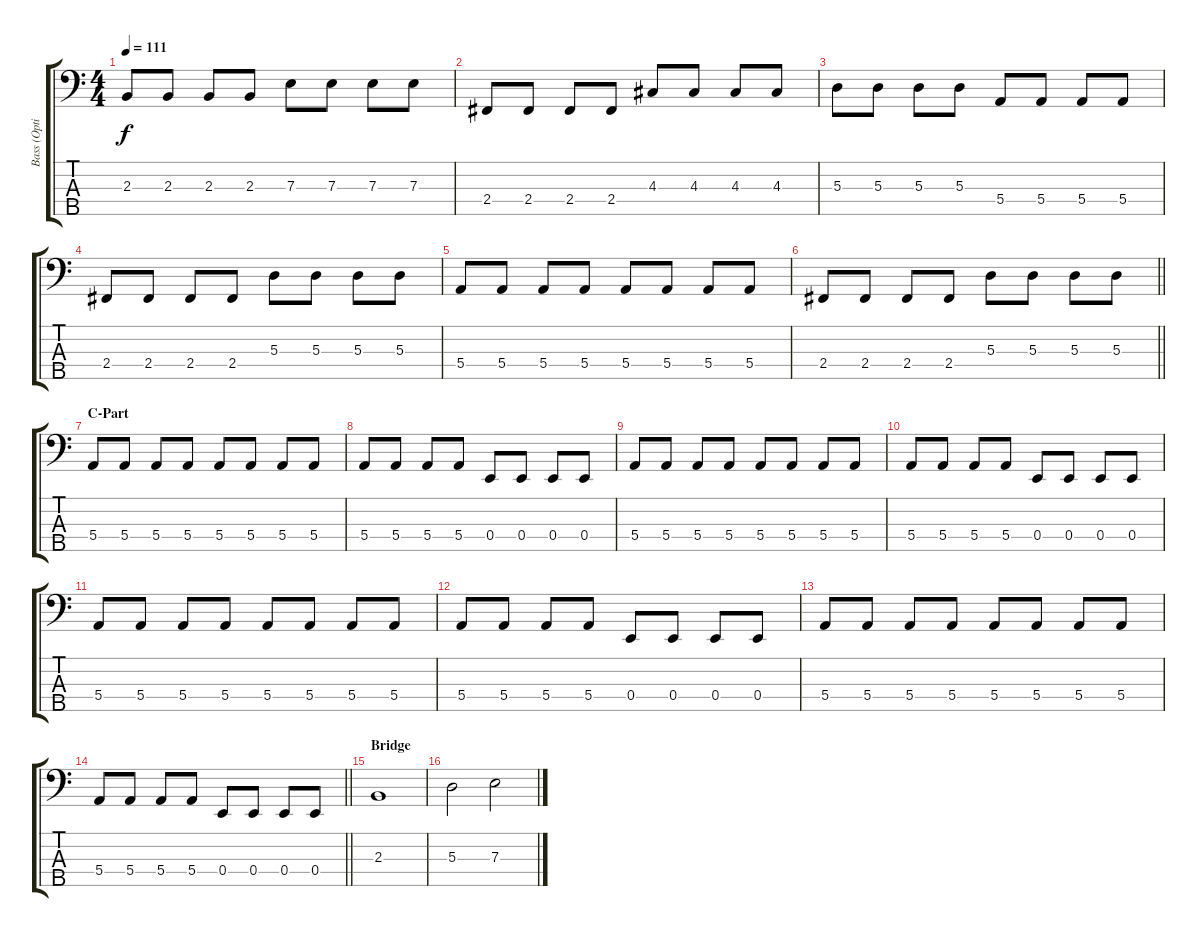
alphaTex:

\track ("Bass (Optional)" "Bass (Opti") {mute instrument electricbassfinger}
\staff {score tabs}
\tuning (G2 D2 A1 E1 B0) {hide}
\ts (4 4)
\tempo 111
\clef f4
\ks c
2.3.8{dy f} 2.3.8 2.3.8 2.3.8 7.3.8 7.3.8 7.3.8 7.3.8 |
2.4.8 2.4.8 2.4.8 2.4.8 4.3.8 4.3.8 4.3.8 4.3.8 |
5.3.8 5.3.8 5.3.8 5.3.8 5.4.8 5.4.8 5.4.8 5.4.8 |
2.4.8 2.4.8 2.4.8 2.4.8 5.3.8 5.3.8 5.3.8 5.3.8 |
5.4.8 5.4.8 5.4.8 5.4.8 5.4.8 5.4.8 5.4.8 5.4.8 |
\barLineRight lightlight
2.4.8 2.4.8 2.4.8 2.4.8 5.3.8 5.3.8 5.3.8 5.3.8 |
\section ("" "C-Part")
5.4.8 5.4.8 5.4.8 5.4.8 5.4.8 5.4.8 5.4.8 5.4.8 |
5.4.8 5.4.8 5.4.8 5.4.8 0.4.8 0.4.8 0.4.8 0.4.8 |
5.4.8 5.4.8 5.4.8 5.4.8 5.4.8 5.4.8 5.4.8 5.4.8 |
5.4.8 5.4.8 5.4.8 5.4.8 0.4.8 0.4.8 0.4.8 0.4.8 |
5.4.8 5.4.8 5.4.8 5.4.8 5.4.8 5.4.8 5.4.8 5.4.8 |
5.4.8 5.4.8 5.4.8 5.4.8 0.4.8 0.4.8 0.4.8 0.4.8 |
5.4.8 5.4.8 5.4.8 5.4.8 5.4.8 5.4.8 5.4.8 5.4.8 |
\barLineRight lightlight
5.4.8 5.4.8 5.4.8 5.4.8 0.4.8 0.4.8 0.4.8 0.4.8 |
\section ("" "Bridge")
2.3.1 |
5.3.2 7.3.2
